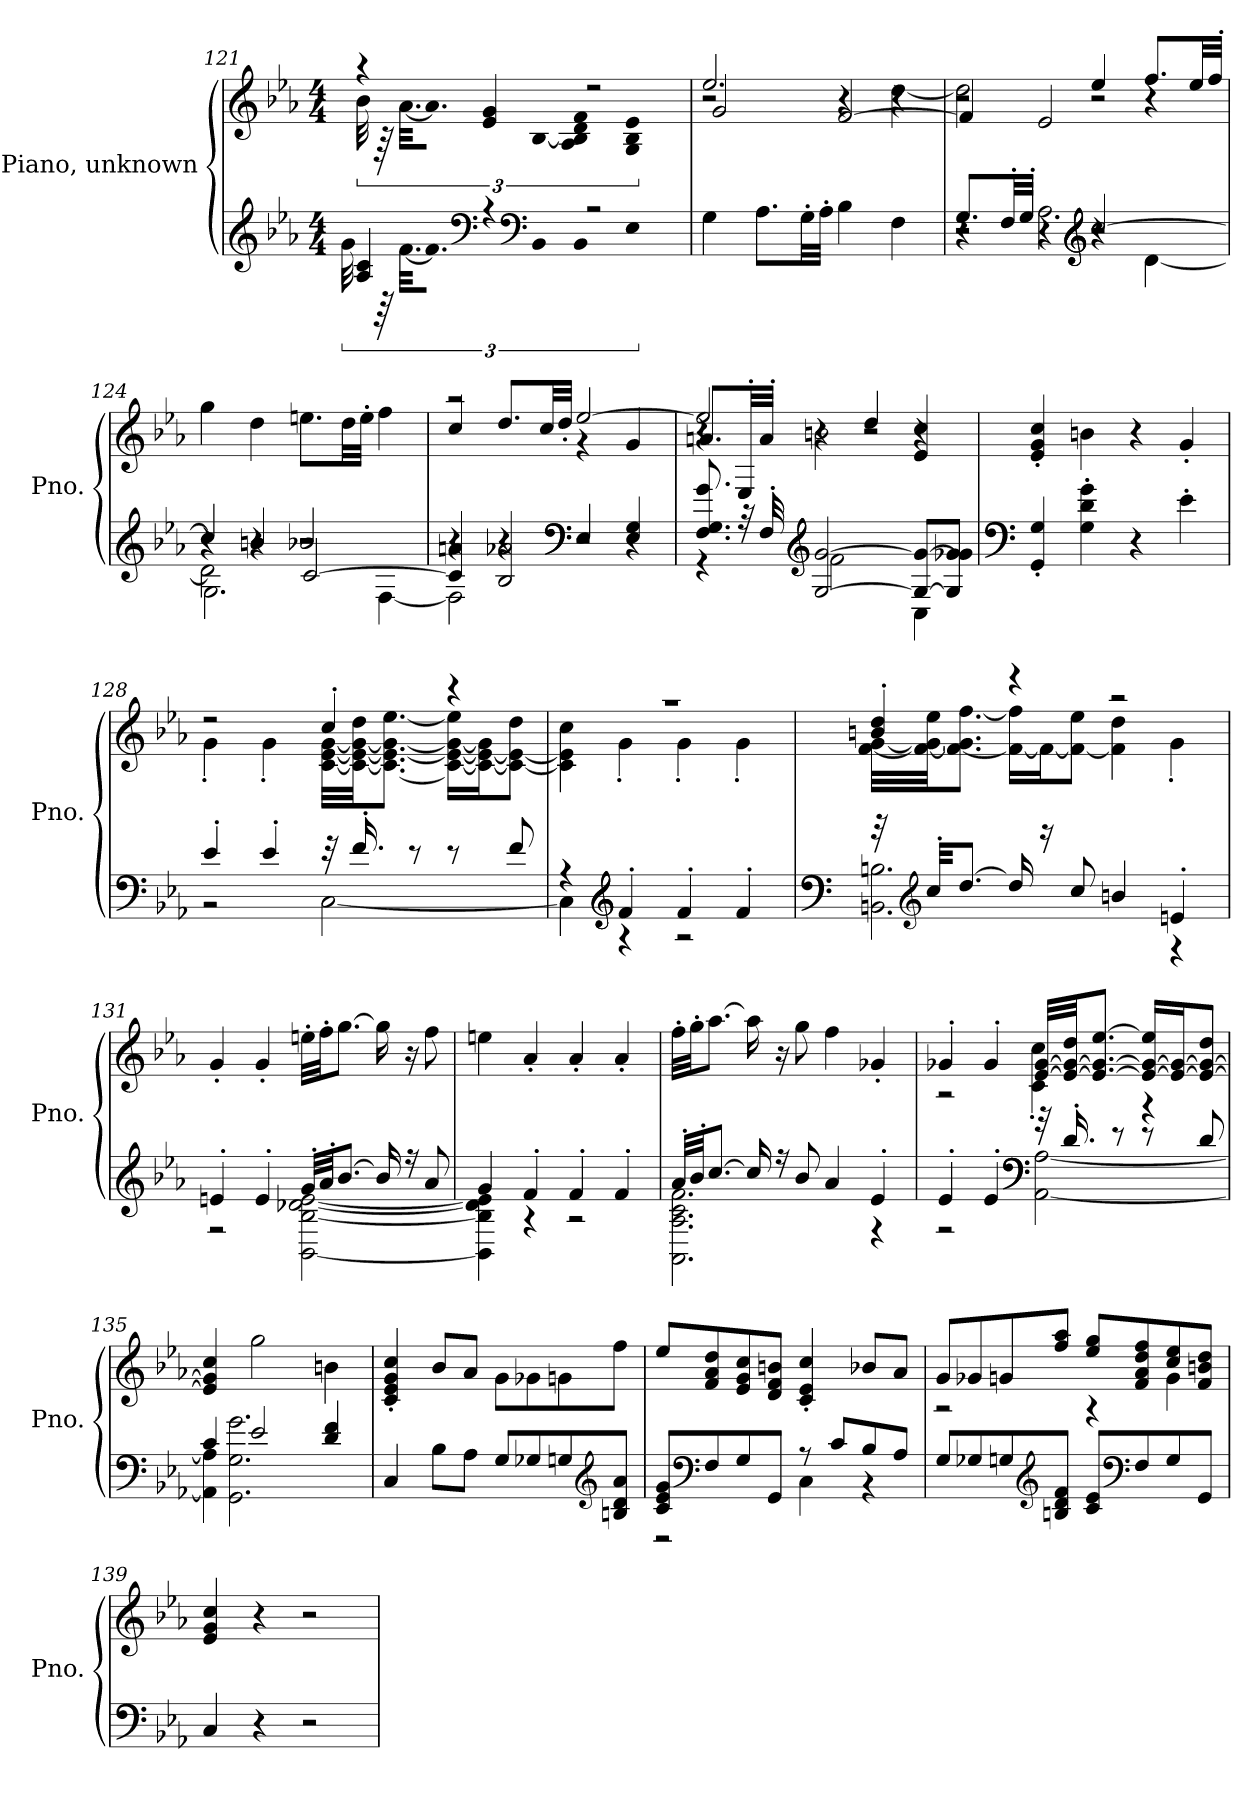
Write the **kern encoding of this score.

**kern	**kern
*part1	*part1
*staff2	*staff1
*I"Piano, unknown	*
*I'Pno.	*
*clefG2	*clefG2
*k[b-e-a-]	*k[b-e-a-]
*M4/4	*M4/4
=121	=121
*^	*^
4A-/ 4c/	48g\	4r	48b-\
.	96r	.	96r
.	[48.f\KKL	.	[48.a-\KKL
.	8.f\J]	.	8.a-\J]
*clefF4	*	*	*
4r	4BB-\	4e-/ 4g/	[4B-\
2r	4BB-\	2r	4A-\ 4B-\] 4d\ 4f\
.	4E-\	.	4G\ 4B-\ 4e-\
*v	*v	*	*
=122	=122	=122
*	*	*^
4G\	2.ee-/	2r	2g/
8.A-\L	.	.	.
32G'\LL	.	.	.
32A-'\JJJ	.	.	.
4B-\	.	4r	[2f/
4F\	4r	[4dd\	.
=123	=123	=123	=123
*^	*	*	*
*	*^	*	*	*
*	*	*^	*	*	*
2r	2r	8.G/L	4r	2r	2dd\]	4f/]
.	.	32F'/LL	.	.	.	.
.	.	32G'/JJJ	.	.	.	.
.	.	4r	2.A-\	.	.	2e-/
*clefG2	*	*	*	*	*	*
[2cc/	4r	2r	.	4ee-/	2r	.
.	[4d\	.	.	8.ff/L	.	4r
.	.	.	.	32ee-/LL	.	.
.	.	.	.	32ff'/JJJ	.	.
*	*	*	*	*v	*v	*v
!!LO:PB:g=z
=124	=124	=124	=124	=124
4cc/]	2d\]	4r	2.G\	4gg\
4r	.	4bn/	.	4dd\
2b-X/	2r	[2c/	.	8.een\L
.	.	.	.	32dd\LL
.	.	.	.	32ee'\JJJ
.	.	.	[4F\	4ff\
*	*	*v	*v	*
=125	=125	=125	=125
*	*	*	*^
4r	4c/] 4an/	2F\]	2r	4cc/
2B-/ 2a-X/	4r	.	.	8.dd/L
.	.	.	.	32cc/LL
.	.	.	.	32dd'/JJJ
*clefF4	*	*	*	*
.	4E-/	2r	[2ee-/	4r
4r	4E-/ 4G/	.	.	4g/
*	*v	*v	*	*
=126	=126	=126	=126
*	*	*	*^
8.F/ 8.G/ 8.g/	4r	2ee-/]	4r	8.an/L
32r	.	.	.	32E-'/LL
32F'/	.	.	.	32a'/JJJ
*clefG2	*	*	*	*
[2G/ [2g/	2f\	.	2bn\	4r
.	.	2r	.	4dd/
8G/_ 8g/_L	4C\	.	4r	4e-/ 4cc/
8G/] 8g-X/ 8g/]J	.	.	.	.
*v	*v	*	*	*
*	*v	*v	*v
=127	=127
*clefF4	*
4GG/' 4G/'	4e-/' 4g/' 4cc/'
4G\' 4d\' 4g\'	4bn\
4r	4r
4e-'\	4g'/
!!LO:LB:g=z
=128	=128
*^	*^
4e-'/	2r	2r	4g'\
4e-'/	.	.	4g'\
32r	[2C\	4cc'/	[32c\ [32e-\ [32g\LLL
16.f'/	.	.	32c\_ 32e-\_ 32g\_ 32dd\JJ
.	.	.	8.c\_ 8.e-\_ 8.g\_ [8.ee-\J
8r	.	.	.
8r	.	4r	16c\_ 16e-\_ 16g\_ 16ee-\]LL
.	.	.	16c\_ 16e-\_ 16g\]J
8f/	.	.	8c\_ 8e-\_ 8dd\J
=129	=129	=129	=129
4r	4C\]	1r	4c\] 4e-\] 4cc\
*clefG2	*	*	*
4f'/	4r	.	4g'\
4f'/	2r	.	4g'\
4f'/	.	.	4g'\
=130	=130	=130	=130
*clefF4	*	*	*
32r	2.BBn\ 2.Bn\	4bn/' 4dd/'	[32f\ [32g\LLL
*clefG2	*	*	*
32cc'/KKL	.	.	32f\_ 32g\_ 32ee-\JJ
[8.dd/J	.	.	8.f\_ 8.g\] [8.ff\J
16dd/]	.	4r	16f\_ 16ff\]LL
16r	.	.	16f\J_
8cc/	.	.	8f\_ 8ee-\J
4bn/	.	2r	4f\] 4dd\
4en'/	4r	.	4g'\
*	*	*v	*v
!!LO:LB:g=z
=131	=131	=131
4en'/	2r	4g'/
4e'/	.	4g'/
32g'/LLL	[2BB-\ [2B-\ [2d-X\ [2e\	32een'\LLL
32a-'/JJ	.	32ff'\JJ
[8.b-/J	.	[8.gg\J
16b-/]	.	16gg\]
16r	.	16r
8a-/	.	8ff\
=132	=132	=132
4g/	4BB-\] 4B-\] 4d-\] 4e\]	4een\
4f'/	4r	4a-'/
4f'/	2r	4a-'/
4f'/	.	4a-'/
=133	=133	=133
32a-'/LLL	2.AA-\ 2.A-\ 2.c\ 2.f\	32ff'\LLL
32b-'/JJ	.	32gg'\JJ
[8.cc/J	.	[8.aa-\J
16cc/]	.	16aa-\]
16r	.	16r
8b-/	.	8gg\
4a-/	.	4ff\
4e-'/	4r	4g-X'/
!!LO:LB:g=z
=134	=134	=134
*	*	*^
4e-'/	2r	4g-X'/	2r
4e-'/	.	4g-'/	.
*clefF4	*	*	*
32r	[2AA-\ [2A-\	[32e-/ [32g-/LLL	4c\' 4cc\'
16.d'/	.	32e-/_ 32g-/_ 32dd/JJ	.
.	.	8.e-/_ 8.g-/_ [8.ee-/J	.
8r	.	.	.
8r	.	16e-/_ 16g-/_ 16ee-/]LL	4r
.	.	16e-/_ 16g-/_J	.
8d/	.	8e-/_ 8g-/_ 8dd/J	.
*	*	*v	*v
=135	=135	=135
4c/	4AA-\] 4A-\]	4e-/] 4g-/] 4cc/
2e-/	2.GG\ 2.G\ 2.g\	2gg\
4d/ 4f/	.	4bn\
*v	*v	*
=136	=136
4C/	4c/' 4e-/' 4g/' 4cc/'
8B-\L	8b-/L
8A-\J	8a-/J
8G/L	8g\L
8G-X/	8g-X\
8Gn/	8gn\
*clefG2	*
8Bn/ 8d/ 8a-/J	8ff\J
=137	=137
*^	*
8c/ 8e-/ 8g/L	2r	8ee-/L
*clefF4	*	*
8F/	.	8f/ 8a-/ 8dd/
8G/	.	8e-/ 8g/ 8cc/
8GG/J	.	8d/ 8f/ 8bn/J
8r	4C\	4c/' 4e-/' 4cc/'
8c/L	.	.
8B-/	4r	8b-X/L
8A-/J	.	8a-/J
*v	*v	*
!!LO:LB:g=z
=138	=138
*	*^
8G/L	8g/L	2r
8G-X/	8g-X/	.
8Gn/	8gn/	.
*clefG2	*	*
8Bn/ 8d/ 8f/J	8ff/ 8aa-/J	.
8c/ 8e-/L	8ee-/ 8gg/L	4r
*clefF4	*	*
8F/	8f/ 8a-/ 8dd/ 8ff/	.
8G/	8cc/ 8ee-/	4g\
8GG/J	8f/ 8bn/ 8dd/J	.
*	*v	*v
=139	=139
4C/	4e-/ 4g/ 4cc/
4r	4r
2r	2r
=	=
*-	*-
